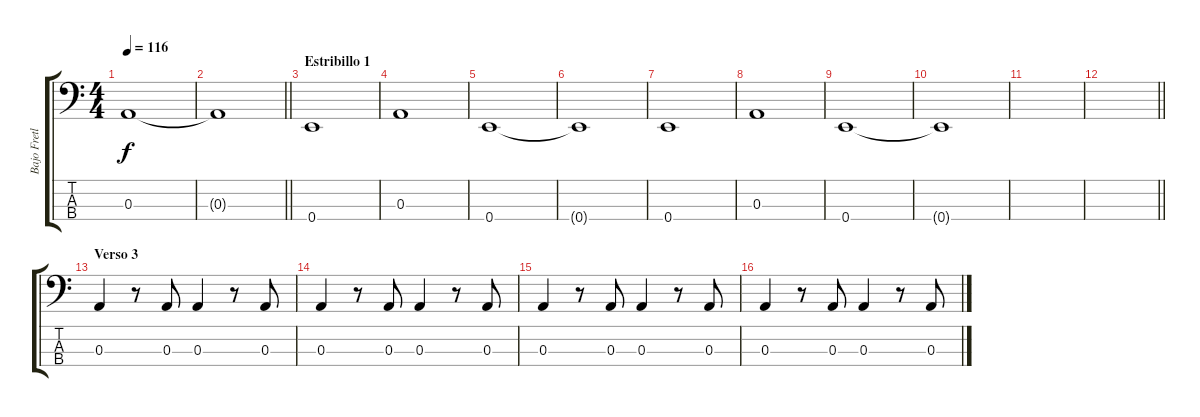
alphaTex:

\track ("Bajo Fretless" "Bajo Fretl") {instrument electricbassfinger}
\staff {score tabs}
\tuning (G2 D2 A1 E1) {hide}
\ts (4 4)
\tempo 116
\clef f4
\ks c
0.3.1{dy f} |
\barLineRight lightlight
0.3{t}.1 |
\section ("" "Estribillo 1")
0.4.1 |
0.3.1 |
0.4.1 |
0.4{t}.1 |
0.4.1 |
0.3.1 |
0.4.1 |
0.4{t}.1 |
|
\barLineRight lightlight
|
\section ("" "Verso 3")
0.3.4 r.8 0.3.8 0.3.4 r.8 0.3.8 |
0.3.4 r.8 0.3.8 0.3.4 r.8 0.3.8 |
0.3.4 r.8 0.3.8 0.3.4 r.8 0.3.8 |
0.3.4 r.8 0.3.8 0.3.4 r.8 0.3.8
